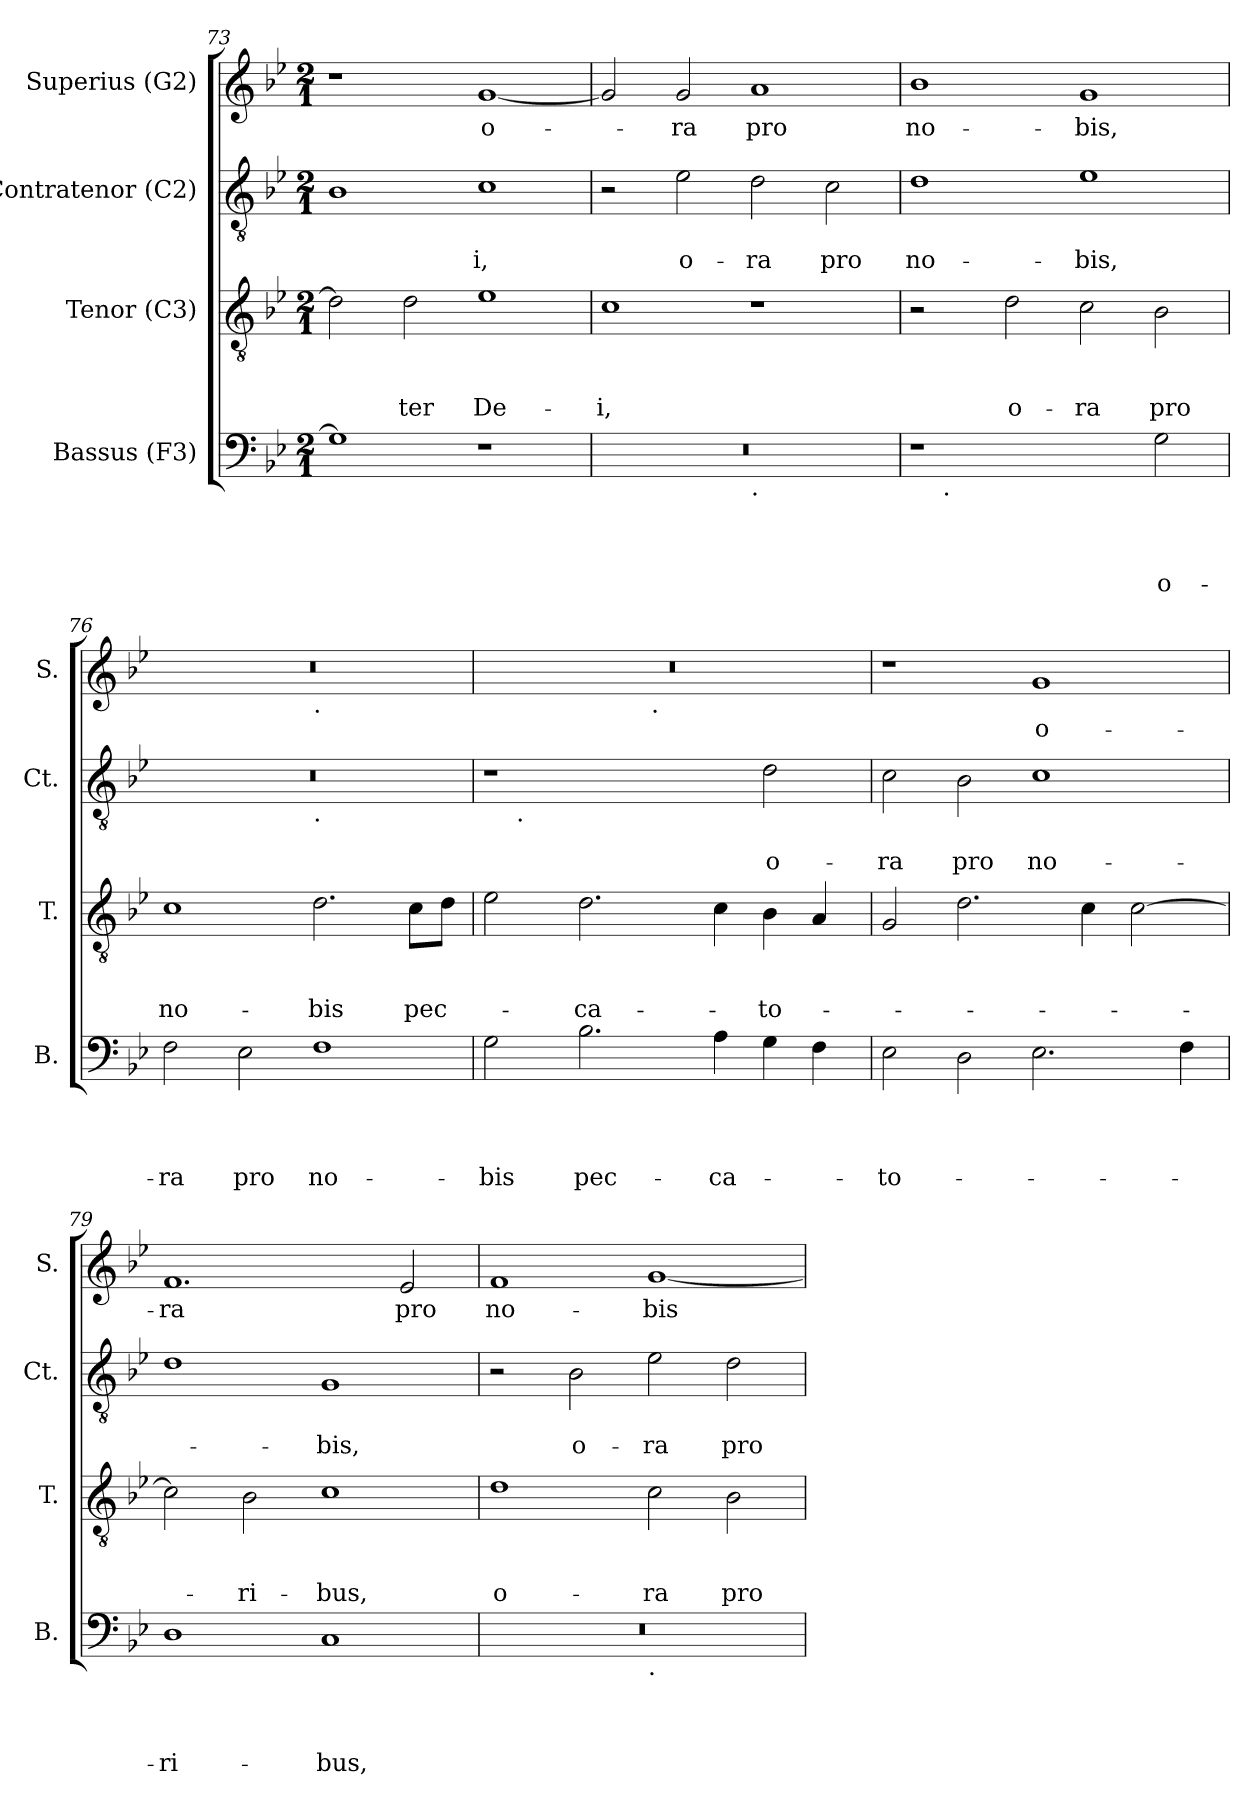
**kern	**text	**text	**text	**text	**kern	**text	**text	**text	**kern	**text	**text	**kern	**text
*part4	*part4	*part4	*part4	*part4	*part3	*part3	*part3	*part3	*part2	*part2	*part2	*part1	*part1
*staff4	*staff4	*staff4	*staff4	*staff4	*staff3	*staff3	*staff3	*staff3	*staff2	*staff2	*staff2	*staff1	*staff1
*I"Bassus (F3)	*	*	*	*	*I"Tenor (C3)	*	*	*	*I"Contratenor (C2)	*	*	*I"Superius (G2)	*
*I'B.	*	*	*	*	*I'T.	*	*	*	*I'Ct.	*	*	*I'S.	*
*clefF4	*	*	*	*	*clefGv2	*	*	*	*clefGv2	*	*	*clefG2	*
*k[b-e-]	*	*	*	*	*k[b-e-]	*	*	*	*k[b-e-]	*	*	*k[b-e-]	*
*B-:	*	*	*	*	*B-:	*	*	*	*B-:	*	*	*B-:	*
*M2/1	*	*	*	*	*M2/1	*	*	*	*M2/1	*	*	*M2/1	*
=73	=73	=73	=73	=73	=73	=73	=73	=73	=73	=73	=73	=73	=73
1G]	.	.	.	.	2d\]	.	.	.	1B-	.	.	1r	.
!	!	!	!	!	!	!	!	!LO:LY:b	!	!	!	!	!
.	.	.	.	.	2d\	.	.	-ter	.	.	.	.	.
!	!	!	!	!	!	!	!	!LO:LY:b	!	!	!LO:LY:b	!	!LO:LY:b:rj
1r	.	.	.	.	1e-	.	.	De-	1c	.	-i,	[<1g	o-
!!LO:LB:g=z
=74	=74	=74	=74	=74	=74	=74	=74	=74	=74	=74	=74	=74	=74
!	!	!	!	!	!	!	!	!LO:LY:b	!	!	!	!	!
*^	*	*	*	*	*	*	*	*	*	*	*	*	*
0r	1ryy	.	.	.	.	1c	.	.	-i,	2r	.	.	2g/]	.
!	!	!	!	!	!	!	!	!	!	!	!	!LO:LY:b	!	!LO:LY:b
.	.	.	.	.	.	.	.	.	.	2e-\	.	o-	2g/	-ra
!	!LO:TX:b:t=.	!	!	!	!	!	!	!	!	!	!	!	!	!
!	!	!	!	!	!	!	!	!	!	!	!	!LO:LY:b	!	!LO:LY:b
.	1ryy	.	.	.	.	1r	.	.	.	2d\	.	-ra	1a	pro
!	!	!	!	!	!	!	!	!	!	!	!	!LO:LY:b	!	!
.	.	.	.	.	.	.	.	.	.	2c\	.	pro	.	.
=75	=75	=75	=75	=75	=75	=75	=75	=75	=75	=75	=75	=75	=75	=75
!	!	!	!	!	!	!	!	!	!	!	!	!LO:LY:b	!	!LO:LY:b
1r	8ryy	.	.	.	.	2r	.	.	.	1d	.	no-	1b-	no-
!	!LO:TX:b:t=.	!	!	!	!	!	!	!	!	!	!	!	!	!
.	1...ryy	.	.	.	.	.	.	.	.	.	.	.	.	.
!	!	!	!	!	!	!	!	!	!LO:LY:b	!	!	!	!	!
.	.	.	.	.	.	2d\	.	.	o-	.	.	.	.	.
!	!	!	!	!	!	!	!	!	!LO:LY:b	!	!	!LO:LY:b	!	!LO:LY:b
2ryy	.	.	.	.	.	2c\	.	.	-ra	1e-	.	-bis,	1g	-bis,
!	!	!	!	!	!LO:LY:b	!	!	!	!LO:LY:b	!	!	!	!	!
2G\	.	.	.	.	o-	2B-\	.	.	pro	.	.	.	.	.
=76	=76	=76	=76	=76	=76	=76	=76	=76	=76	=76	=76	=76	=76	=76
!	!	!	!	!	!LO:LY:b	!	!	!	!LO:LY:b	!	!	!	!	!
*v	*v	*	*	*	*	*	*	*	*	*^	*	*	*^	*
2F\	.	.	.	-ra	1c	.	.	no-	0r	1ryy	.	.	0r	1ryy	.
!	!	!	!	!LO:LY:b	!	!	!	!	!	!	!	!	!	!	!
2E-\	.	.	.	pro	.	.	.	.	.	.	.	.	.	.	.
!	!	!	!	!	!	!	!	!	!	!	!	!	!	!LO:TX:b:t=.	!
!	!	!	!	!	!	!	!	!	!	!LO:TX:b:t=.	!	!	!	!	!
!	!	!	!	!LO:LY:b	!	!	!	!LO:LY:b	!	!	!	!	!	!	!
1F	.	.	.	no-	2.d\	.	.	-bis	.	1ryy	.	.	.	1ryy	.
!	!	!	!	!	!	!	!	!LO:LY:b	!	!	!	!	!	!	!
.	.	.	.	.	8c\L	.	.	pec-	.	.	.	.	.	.	.
.	.	.	.	.	8d\J	.	.	.	.	.	.	.	.	.	.
=77	=77	=77	=77	=77	=77	=77	=77	=77	=77	=77	=77	=77	=77	=77	=77
!	!	!	!	!LO:LY:b	!	!	!	!	!	!	!	!	!	!	!
2G\	.	.	.	-bis	2e-\	.	.	.	1r	8ryy	.	.	0r	2ryy	.
!	!	!	!	!	!	!	!	!	!	!LO:TX:b:t=.	!	!	!	!	!
.	.	.	.	.	.	.	.	.	.	1...ryy	.	.	.	.	.
!	!	!	!	!LO:LY:b	!	!	!	!LO:LY:b	!	!	!	!	!	!	!
2.B-\	.	.	.	pec-	2.d\	.	.	-ca-	.	.	.	.	.	4...ryy	.
!	!	!	!	!	!	!	!	!	!	!	!	!	!	!LO:TX:b:t=.	!
.	.	.	.	.	.	.	.	.	.	.	.	.	.	1ryy	.
.	.	.	.	.	.	.	.	.	2ryy	.	.	.	.	.	.
!	!	!	!	!LO:LY:b	!	!	!	!	!	!	!	!	!	!	!
4A\	.	.	.	-ca-	4c\	.	.	.	.	.	.	.	.	.	.
!	!	!	!	!	!	!	!	!LO:LY:b	!	!	!	!LO:LY:b	!	!	!
4G\	.	.	.	.	4B-\	.	.	-to-	2d\	.	.	o-	.	.	.
4F\	.	.	.	.	4A/	.	.	.	.	.	.	.	.	.	.
.	.	.	.	.	.	.	.	.	.	.	.	.	.	32ryy	.
!!LO:LB:g=z
=78	=78	=78	=78	=78	=78	=78	=78	=78	=78	=78	=78	=78	=78	=78	=78
!	!	!	!	!LO:LY:b	!	!	!	!	!	!	!	!LO:LY:b	!	!	!
*	*	*	*	*	*	*	*	*	*v	*v	*	*	*	*	*
*	*	*	*	*	*	*	*	*	*	*	*	*v	*v	*
2E-\	.	.	.	-to-	2G/	.	.	.	2c\	.	-ra	1r	.
!	!	!	!	!	!	!	!	!	!	!	!LO:LY:b	!	!
2D\	.	.	.	.	2.d\	.	.	.	2B-\	.	pro	.	.
!	!	!	!	!	!	!	!	!	!	!	!LO:LY:b	!	!LO:LY:b:rj
2.E-\	.	.	.	.	.	.	.	.	1c	.	no-	1g	o-
.	.	.	.	.	4c\	.	.	.	.	.	.	.	.
.	.	.	.	.	[>2c\	.	.	.	.	.	.	.	.
4F\	.	.	.	.	.	.	.	.	.	.	.	.	.
=79	=79	=79	=79	=79	=79	=79	=79	=79	=79	=79	=79	=79	=79
!	!	!	!	!LO:LY:b	!	!	!	!	!	!	!	!	!LO:LY:b
1D	.	.	.	-ri-	2c\]	.	.	.	1d	.	.	1.f	-ra
!	!	!	!	!	!	!	!	!LO:LY:b	!	!	!	!	!
.	.	.	.	.	2B-\	.	.	-ri-	.	.	.	.	.
!	!	!	!	!LO:LY:b	!	!	!	!LO:LY:b	!	!	!LO:LY:b	!	!
1C	.	.	.	-bus,	1c	.	.	-bus,	1G	.	-bis,	.	.
!	!	!	!	!	!	!	!	!	!	!	!	!	!LO:LY:b
.	.	.	.	.	.	.	.	.	.	.	.	2e-/	pro
=80	=80	=80	=80	=80	=80	=80	=80	=80	=80	=80	=80	=80	=80
!	!	!	!	!	!	!	!	!LO:LY:b:rj	!	!	!	!	!LO:LY:b
*^	*	*	*	*	*	*	*	*	*	*	*	*	*
0r	1ryy	.	.	.	.	1d	.	.	o-	2r	.	.	1f	no-
!	!	!	!	!	!	!	!	!	!	!	!	!LO:LY:b	!	!
.	.	.	.	.	.	.	.	.	.	2B-\	.	o-	.	.
!	!LO:TX:b:t=.	!	!	!	!	!	!	!	!	!	!	!	!	!
!	!	!	!	!	!	!	!	!	!LO:LY:b	!	!	!LO:LY:b	!	!LO:LY:b
.	1ryy	.	.	.	.	2c\	.	.	-ra	2e-\	.	-ra	[<1g	-bis
!	!	!	!	!	!	!	!	!	!LO:LY:b	!	!	!LO:LY:b	!	!
.	.	.	.	.	.	2B-\	.	.	pro	2d\	.	pro	.	.
*v	*v	*	*	*	*	*	*	*	*	*	*	*	*	*
=	=	=	=	=	=	=	=	=	=	=	=	=	=
*-	*-	*-	*-	*-	*-	*-	*-	*-	*-	*-	*-	*-	*-
